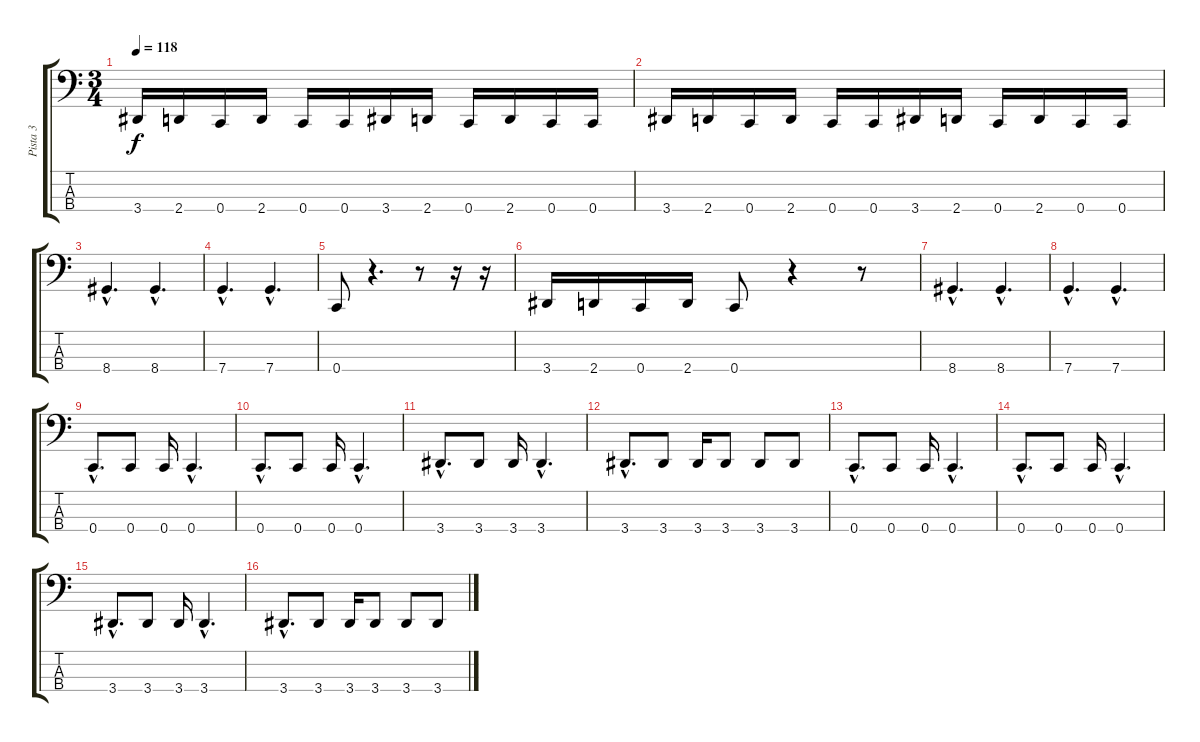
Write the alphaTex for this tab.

\track ("Pista 3" "Pista 3") {instrument electricbassfinger}
\staff {score tabs}
\tuning (F2 C2 G1 C1) {hide}
\ts (3 4)
\tempo 118
\clef f4
\ks c
3.4.16{dy f} 2.4.16 0.4.16 2.4.16 0.4.16 0.4.16 3.4.16 2.4.16 0.4.16 2.4.16 0.4.16 0.4.16 |
3.4.16 2.4.16 0.4.16 2.4.16 0.4.16 0.4.16 3.4.16 2.4.16 0.4.16 2.4.16 0.4.16 0.4.16 |
8.4{hac}.4{d} 8.4{hac}.4{d} |
7.4{hac}.4{d} 7.4{hac}.4{d} |
0.4.8 r.4{d} r.8 r.16 r.16 |
3.4.16 2.4.16 0.4.16 2.4.16 0.4.8 r.4 r.8 |
8.4{hac}.4{d} 8.4{hac}.4{d} |
7.4{hac}.4{d} 7.4{hac}.4{d} |
0.4{hac}.8{d} 0.4.8 0.4.16 0.4{hac}.4{d} |
0.4{hac}.8{d} 0.4.8 0.4.16 0.4{hac}.4{d} |
3.4{hac}.8{d} 3.4.8 3.4.16 3.4{hac}.4{d} |
3.4{hac}.8{d} 3.4.8 3.4.16 3.4.8 3.4.8 3.4.8 |
0.4{hac}.8{d} 0.4.8 0.4.16 0.4{hac}.4{d} |
0.4{hac}.8{d} 0.4.8 0.4.16 0.4{hac}.4{d} |
3.4{hac}.8{d} 3.4.8 3.4.16 3.4{hac}.4{d} |
3.4{hac}.8{d} 3.4.8 3.4.16 3.4.8 3.4.8 3.4.8
